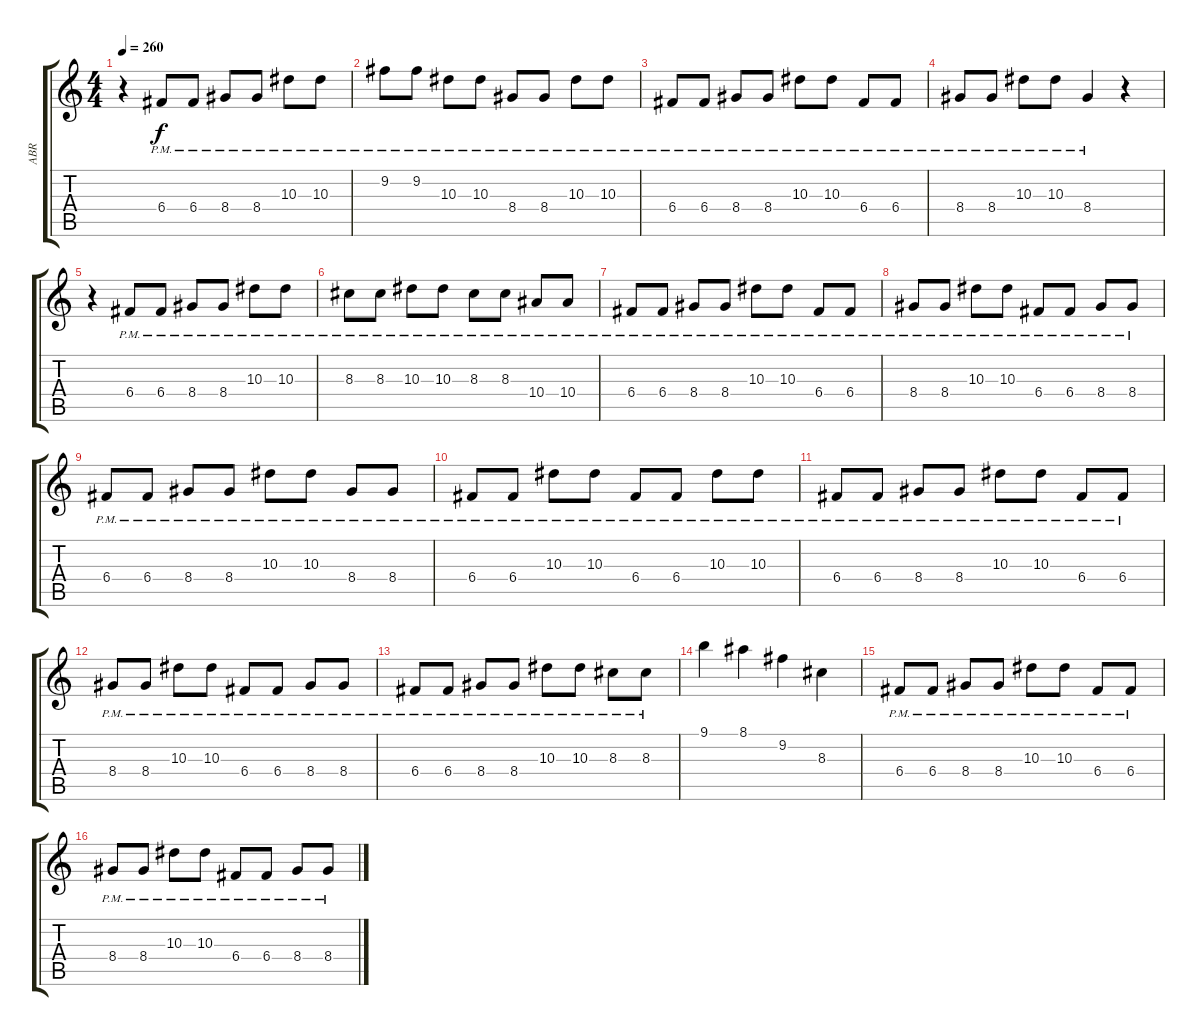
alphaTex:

\track ("ABR" "ABR") {instrument distortionguitar}
\staff {score tabs}
\tuning (D4 A3 F3 C3 G2 C2) {hide}
\ts (4 4)
\tempo 260
\clef g2
\ks c
r.4{dy f} 6.4{pm}.8 6.4{pm}.8 8.4{pm}.8 8.4{pm}.8 10.3{pm}.8 10.3{pm}.8 |
9.2{pm}.8 9.2{pm}.8 10.3{pm}.8 10.3{pm}.8 8.4{pm}.8 8.4{pm}.8 10.3{pm}.8 10.3{pm}.8 |
6.4{pm}.8 6.4{pm}.8 8.4{pm}.8 8.4{pm}.8 10.3{pm}.8 10.3{pm}.8 6.4{pm}.8 6.4{pm}.8 |
8.4{pm}.8 8.4{pm}.8 10.3{pm}.8 10.3{pm}.8 8.4{pm}.4 r.4 |
r.4 6.4{pm}.8 6.4{pm}.8 8.4{pm}.8 8.4{pm}.8 10.3{pm}.8 10.3{pm}.8 |
8.3{pm}.8 8.3{pm}.8 10.3{pm}.8 10.3{pm}.8 8.3{pm}.8 8.3{pm}.8 10.4{pm}.8 10.4{pm}.8 |
6.4{pm}.8 6.4{pm}.8 8.4{pm}.8 8.4{pm}.8 10.3{pm}.8 10.3{pm}.8 6.4{pm}.8 6.4{pm}.8 |
8.4{pm}.8 8.4{pm}.8 10.3{pm}.8 10.3{pm}.8 6.4{pm}.8 6.4{pm}.8 8.4{pm}.8 8.4{pm}.8 |
6.4{pm}.8 6.4{pm}.8 8.4{pm}.8 8.4{pm}.8 10.3{pm}.8 10.3{pm}.8 8.4{pm}.8 8.4{pm}.8 |
6.4{pm}.8 6.4{pm}.8 10.3{pm}.8 10.3{pm}.8 6.4{pm}.8 6.4{pm}.8 10.3{pm}.8 10.3{pm}.8 |
6.4{pm}.8 6.4{pm}.8 8.4{pm}.8 8.4{pm}.8 10.3{pm}.8 10.3{pm}.8 6.4{pm}.8 6.4{pm}.8 |
8.4{pm}.8 8.4{pm}.8 10.3{pm}.8 10.3{pm}.8 6.4{pm}.8 6.4{pm}.8 8.4{pm}.8 8.4{pm}.8 |
6.4{pm}.8 6.4{pm}.8 8.4{pm}.8 8.4{pm}.8 10.3{pm}.8 10.3{pm}.8 8.3{pm}.8 8.3{pm}.8 |
9.1.4 8.1.4 9.2.4 8.3.4 |
6.4{pm}.8 6.4{pm}.8 8.4{pm}.8 8.4{pm}.8 10.3{pm}.8 10.3{pm}.8 6.4{pm}.8 6.4{pm}.8 |
8.4{pm}.8 8.4{pm}.8 10.3{pm}.8 10.3{pm}.8 6.4{pm}.8 6.4{pm}.8 8.4{pm}.8 8.4{pm}.8
